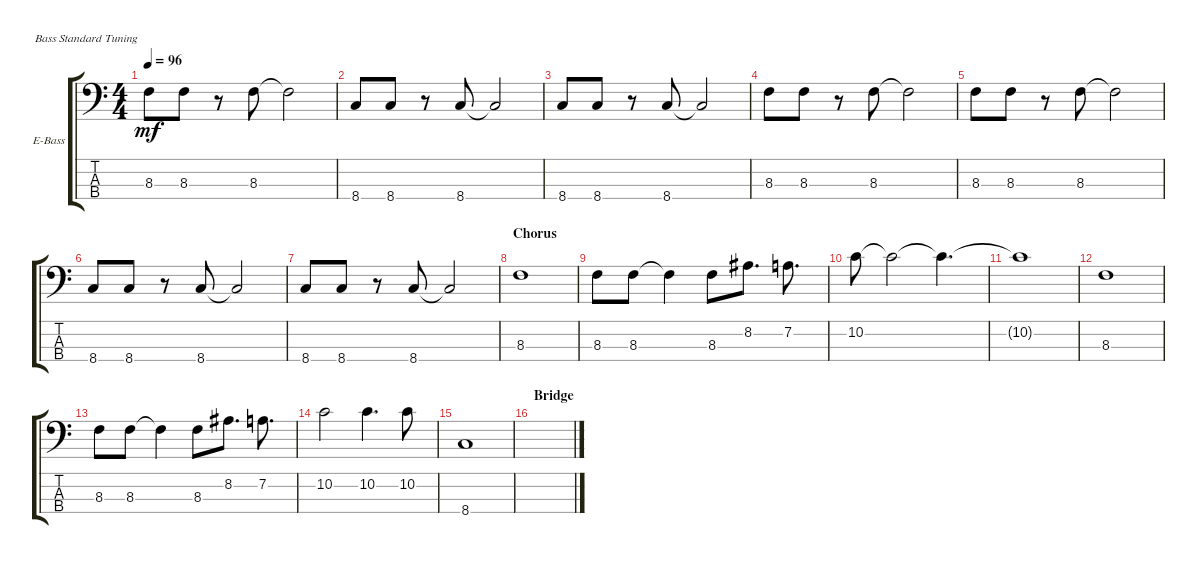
\defaultSystemsLayout 4
\bracketExtendMode groupsimilarinstruments
\firstSystemTrackNameOrientation horizontal
\otherSystemsTrackNameOrientation horizontal
\track ("Electric Bass" "E-Bass") {instrument electricbassfinger}
\staff {score tabs}
\tuning (G2 D2 A1 E1)
\ts (4 4)
\tempo 96
\clef f4
\ks c
8.3.8{dy mf} 8.3.8 r.8 8.3.8 8.3{t}.2 |
8.4.8 8.4.8 r.8 8.4.8 8.4{t}.2 |
8.4.8 8.4.8 r.8 8.4.8 8.4{t}.2 |
8.3.8 8.3.8 r.8 8.3.8 8.3{t}.2 |
8.3.8 8.3.8 r.8 8.3.8 8.3{t}.2 |
8.4.8 8.4.8 r.8 8.4.8 8.4{t}.2 |
8.4.8 8.4.8 r.8 8.4.8 8.4{t}.2 |
\section ("" "Chorus")
8.3.1 |
8.3.8 8.3.8 8.3{t}.4 8.3.8 8.2.8{d} 7.2.8{d} |
10.2.8 10.2{t}.2 10.2{t}.4{d} |
10.2{t}.1 |
8.3.1 |
8.3.8 8.3.8 8.3{t}.4 8.3.8 8.2.8{d} 7.2.8{d} |
10.2.2 10.2.4{d} 10.2.8 |
8.4.1 |
\section ("" "Bridge")
